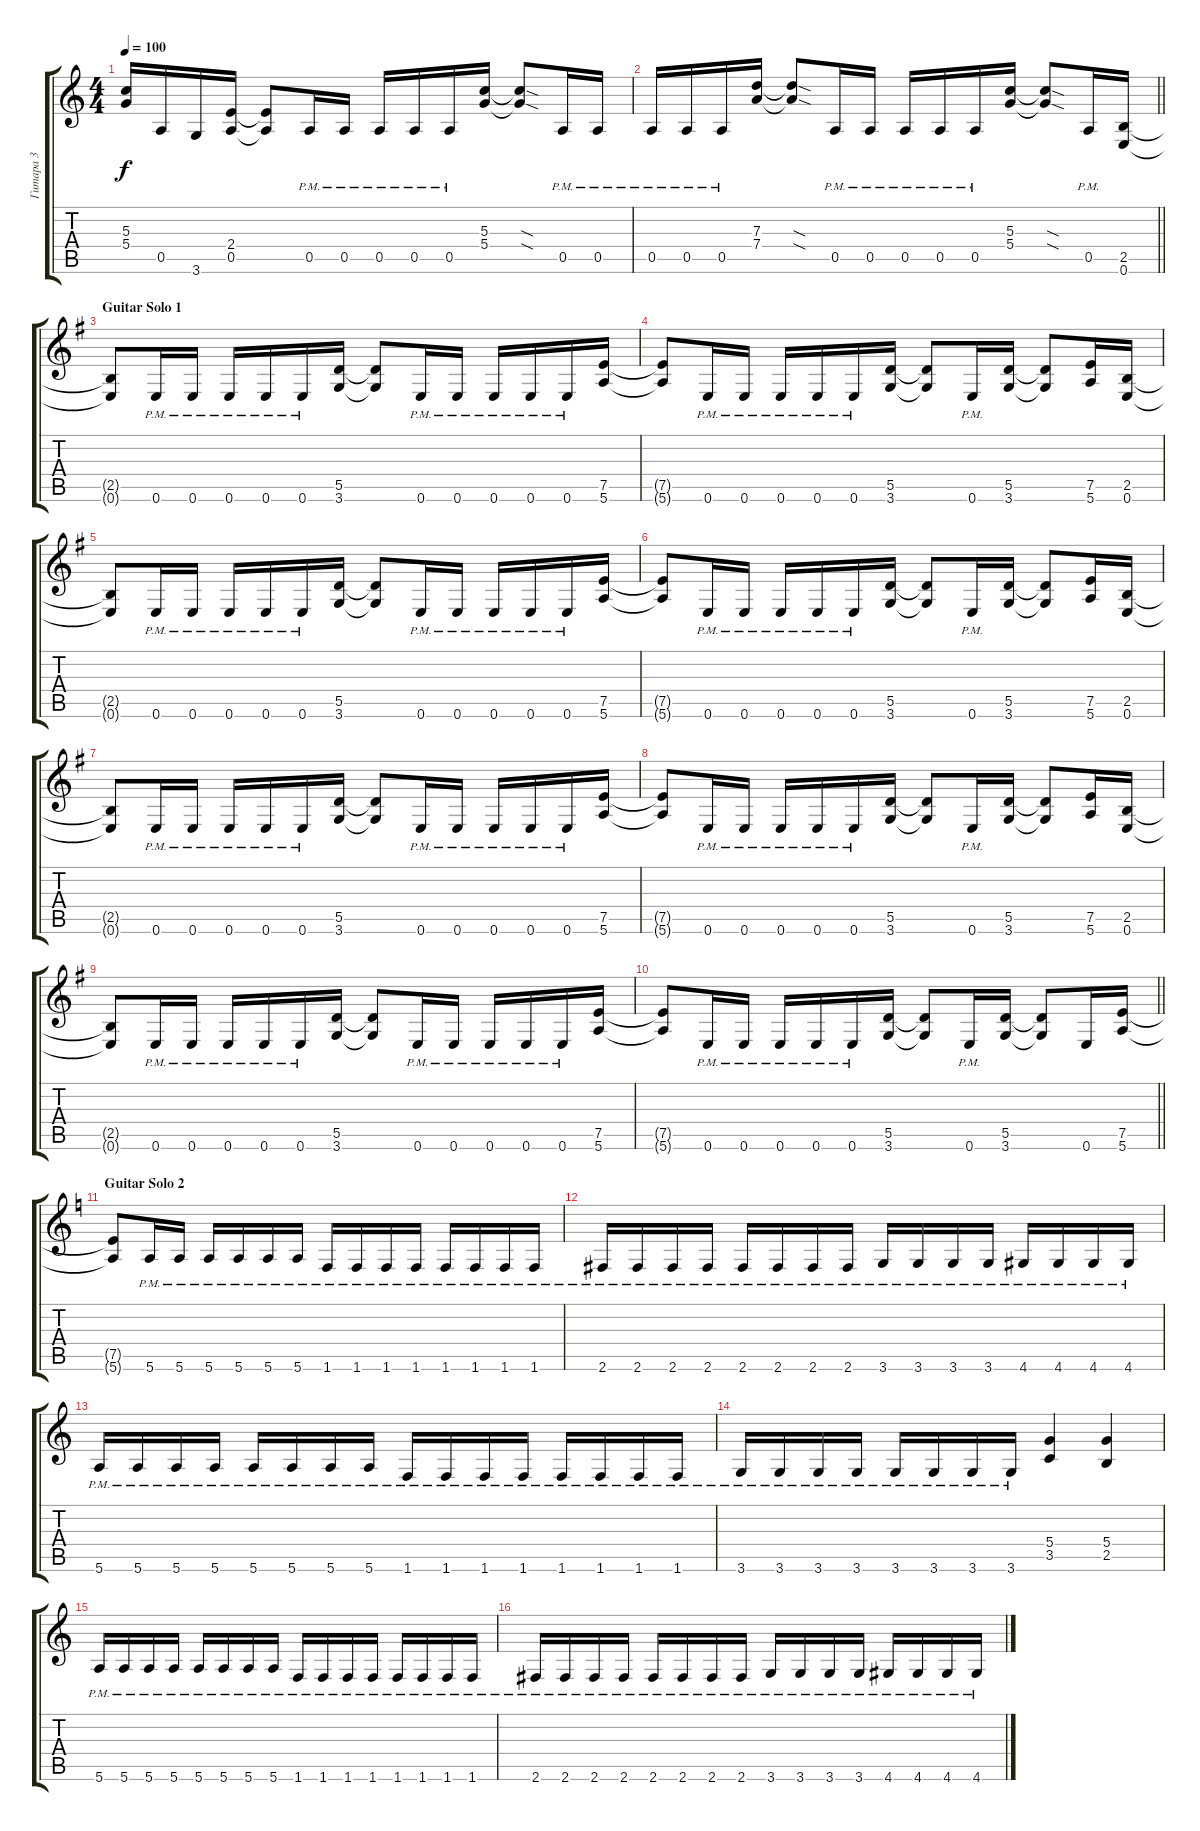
\track ("Гитара 3" "Гитара 3") {instrument distortionguitar}
\staff {score tabs}
\tuning (E4 B3 G3 D3 A2 E2) {hide}
\ts (4 4)
\tempo 100
\clef g2
\ks aminor
(5.3{t} 5.4{t}).16{dy f} 0.5.16 3.6.16 (2.4 0.5).16 (2.4{t} 0.5{t}).8 0.5{pm}.16{volume 0} 0.5{pm}.16 0.5{pm}.16 0.5{pm}.16 0.5{pm}.16 (5.3 5.4).16 (5.3{sod t} 5.4{sod t}).8 0.5{pm}.16{volume 8} 0.5{pm}.16 |
\barLineRight lightlight
0.5{pm}.16 0.5{pm}.16 0.5{pm}.16 (7.3 7.4).16 (7.3{sod t} 7.4{sod t}).8 0.5{pm}.16 0.5{pm}.16 0.5{pm}.16 0.5{pm}.16 0.5{pm}.16 (5.3 5.4).16 (5.3{sod t} 5.4{sod t}).8 0.5{pm}.16 (2.5 0.6).16{volume 9 instrument distortionguitar} |
\section ("" "Guitar Solo 1")
\ks eminor
(2.5{t} 0.6{t}).8 0.6{pm}.16 0.6{pm}.16 0.6{pm}.16 0.6{pm}.16 0.6{pm}.16 (5.5 3.6).16 (5.5{t} 3.6{t}).8 0.6{pm}.16 0.6{pm}.16 0.6{pm}.16 0.6{pm}.16 0.6{pm}.16 (7.5 5.6).16 |
(7.5{t} 5.6{t}).8 0.6{pm}.16 0.6{pm}.16 0.6{pm}.16 0.6{pm}.16 0.6{pm}.16 (5.5 3.6).16 (5.5{t} 3.6{t}).8 0.6{pm}.16 (5.5 3.6).16 (5.5{t} 3.6{t}).8 (7.5 5.6).16 (2.5 0.6).16 |
(2.5{t} 0.6{t}).8 0.6{pm}.16 0.6{pm}.16 0.6{pm}.16 0.6{pm}.16 0.6{pm}.16 (5.5 3.6).16 (5.5{t} 3.6{t}).8 0.6{pm}.16 0.6{pm}.16 0.6{pm}.16 0.6{pm}.16 0.6{pm}.16 (7.5 5.6).16 |
(7.5{t} 5.6{t}).8 0.6{pm}.16 0.6{pm}.16 0.6{pm}.16 0.6{pm}.16 0.6{pm}.16 (5.5 3.6).16 (5.5{t} 3.6{t}).8 0.6{pm}.16 (5.5 3.6).16 (5.5{t} 3.6{t}).8 (7.5 5.6).16 (2.5 0.6).16 |
(2.5{t} 0.6{t}).8 0.6{pm}.16 0.6{pm}.16 0.6{pm}.16 0.6{pm}.16 0.6{pm}.16 (5.5 3.6).16 (5.5{t} 3.6{t}).8 0.6{pm}.16 0.6{pm}.16 0.6{pm}.16 0.6{pm}.16 0.6{pm}.16 (7.5 5.6).16 |
(7.5{t} 5.6{t}).8 0.6{pm}.16 0.6{pm}.16 0.6{pm}.16 0.6{pm}.16 0.6{pm}.16 (5.5 3.6).16 (5.5{t} 3.6{t}).8 0.6{pm}.16 (5.5 3.6).16 (5.5{t} 3.6{t}).8 (7.5 5.6).16 (2.5 0.6).16 |
(2.5{t} 0.6{t}).8 0.6{pm}.16 0.6{pm}.16 0.6{pm}.16 0.6{pm}.16 0.6{pm}.16 (5.5 3.6).16 (5.5{t} 3.6{t}).8 0.6{pm}.16 0.6{pm}.16 0.6{pm}.16 0.6{pm}.16 0.6{pm}.16 (7.5 5.6).16 |
\barLineRight lightlight
(7.5{t} 5.6{t}).8 0.6{pm}.16 0.6{pm}.16 0.6{pm}.16 0.6{pm}.16 0.6{pm}.16 (5.5 3.6).16 (5.5{t} 3.6{t}).8 0.6{pm}.16 (5.5 3.6).16 (5.5{t} 3.6{t}).8 0.6.16 (7.5 5.6).16 |
\section ("" "Guitar Solo 2")
\ks aminor
(7.5{t} 5.6{t}).8 5.6{pm}.16 5.6{pm}.16 5.6{pm}.16 5.6{pm}.16 5.6{pm}.16 5.6{pm}.16 1.6{pm}.16 1.6{pm}.16 1.6{pm}.16 1.6{pm}.16 1.6{pm}.16 1.6{pm}.16 1.6{pm}.16 1.6{pm}.16 |
2.6{pm}.16 2.6{pm}.16 2.6{pm}.16 2.6{pm}.16 2.6{pm}.16 2.6{pm}.16 2.6{pm}.16 2.6{pm}.16 3.6{pm}.16 3.6{pm}.16 3.6{pm}.16 3.6{pm}.16 4.6{pm}.16 4.6{pm}.16 4.6{pm}.16 4.6{pm}.16 |
5.6{pm}.16 5.6{pm}.16 5.6{pm}.16 5.6{pm}.16 5.6{pm}.16 5.6{pm}.16 5.6{pm}.16 5.6{pm}.16 1.6{pm}.16 1.6{pm}.16 1.6{pm}.16 1.6{pm}.16 1.6{pm}.16 1.6{pm}.16 1.6{pm}.16 1.6{pm}.16 |
3.6{pm}.16 3.6{pm}.16 3.6{pm}.16 3.6{pm}.16 3.6{pm}.16 3.6{pm}.16 3.6{pm}.16 3.6{pm}.16 (5.4 3.5).4 (5.4 2.5).4 |
5.6{pm}.16 5.6{pm}.16 5.6{pm}.16 5.6{pm}.16 5.6{pm}.16 5.6{pm}.16 5.6{pm}.16 5.6{pm}.16 1.6{pm}.16 1.6{pm}.16 1.6{pm}.16 1.6{pm}.16 1.6{pm}.16 1.6{pm}.16 1.6{pm}.16 1.6{pm}.16 |
2.6{pm}.16 2.6{pm}.16 2.6{pm}.16 2.6{pm}.16 2.6{pm}.16 2.6{pm}.16 2.6{pm}.16 2.6{pm}.16 3.6{pm}.16 3.6{pm}.16 3.6{pm}.16 3.6{pm}.16 4.6{pm}.16 4.6{pm}.16 4.6{pm}.16 4.6{pm}.16
